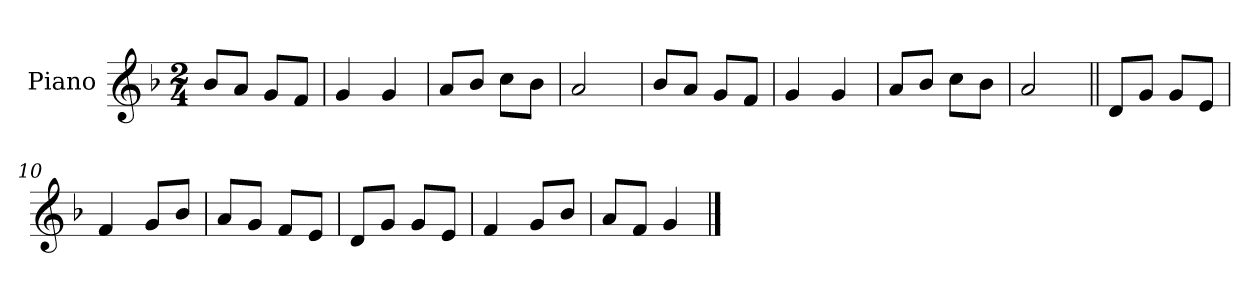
**kern
*part1
*staff1
*I"Piano
*I'Pno.
*clefG2
*k[b-]
*M2/4
=1
8b-/L
8a/J
8g/L
8f/J
=2
4g/
4g/
=3
8a/L
8b-/J
8cc\L
8b-\J
=4
2a/
=5
8b-/L
8a/J
8g/L
8f/J
=6
4g/
4g/
=7
8a/L
8b-/J
8cc\L
8b-\J
=8
2a/
=9||
8d/L
8g/J
8g/L
8e/J
=10
4f/
8g/L
8b-/J
!!LO:LB:g=z
=11
8a/L
8g/J
8f/L
8e/J
=12
8d/L
8g/J
8g/L
8e/J
=13
4f/
8g/L
8b-/J
=14
8a/L
8f/J
4g/
==
*-
